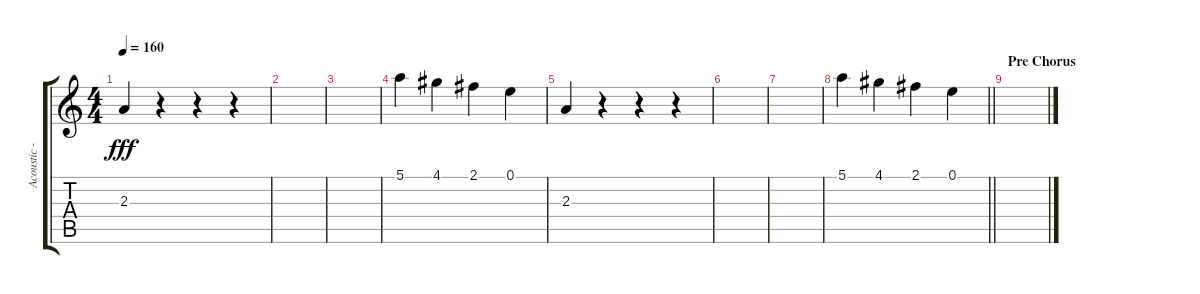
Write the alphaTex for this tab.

\track ("Acoustic - Bells" "Acoustic -") {instrument acousticguitarsteel}
\staff {score tabs}
\tuning (E4 B3 G3 D3 A2 E2) {hide}
\ts (4 4)
\tempo 160
\clef g2
\ks c
2.3.4{dy fff} r.4 r.4 r.4 |
|
|
5.1.4 4.1.4 2.1.4 0.1.4 |
2.3.4 r.4 r.4 r.4 |
|
|
\barLineRight lightlight
5.1.4 4.1.4 2.1.4 0.1.4 |
\section ("" "Pre Chorus")
